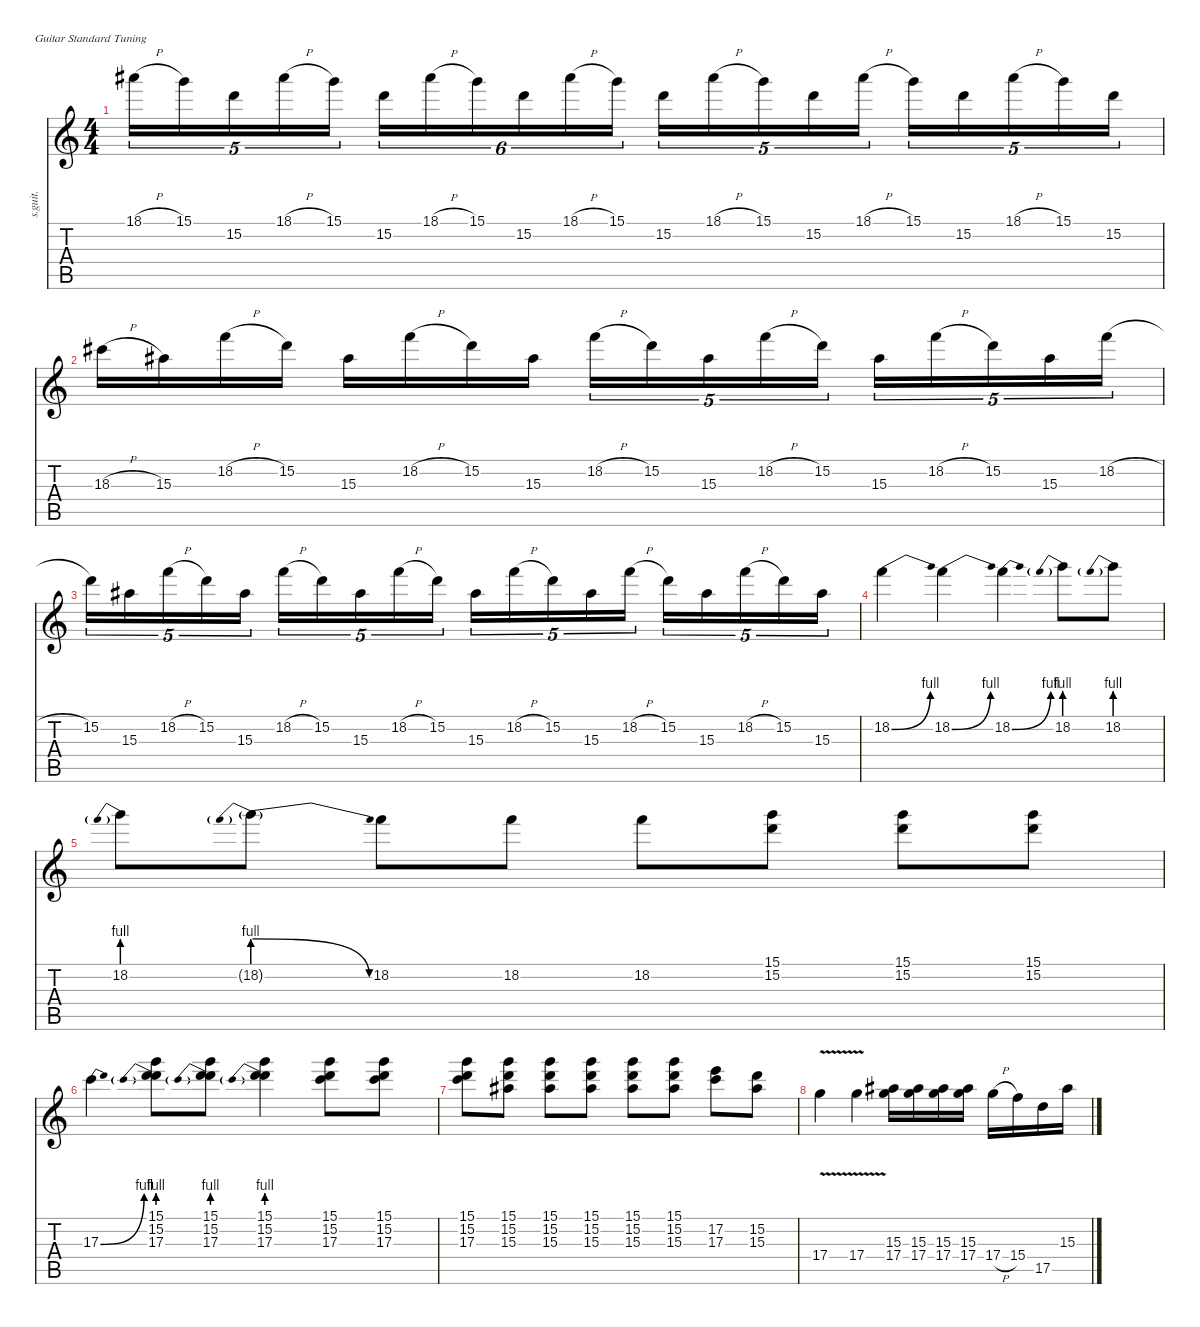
\defaultSystemsLayout 4
\hideDynamics
\bracketExtendMode nobrackets
\track ("Allen Collins (Lead Guitar-Right Stereo)" "s.guit.") {instrument distortionguitar}
\staff {score tabs}
\tuning (E4 B3 G3 D3 A2 E2)
\ts (4 4)
\tempo (150 hide)
\clef g2
\ks c
18.1{h acc #}.16{tu (5 4) lyrics (0 "") lyrics (1 "") lyrics (2 "") lyrics (3 "") lyrics (4 "") dy f} 15.1.16{tu (5 4) lyrics (0 "") lyrics (1 "") lyrics (2 "") lyrics (3 "") lyrics (4 "")} 15.2.16{tu (5 4) lyrics (0 "") lyrics (1 "") lyrics (2 "") lyrics (3 "") lyrics (4 "")} 18.1{h acc #}.16{tu (5 4) lyrics (0 "") lyrics (1 "") lyrics (2 "") lyrics (3 "") lyrics (4 "")} 15.1.16{tu (5 4) lyrics (0 "") lyrics (1 "") lyrics (2 "") lyrics (3 "") lyrics (4 "")} 15.2.16{tu (6 4) lyrics (0 "") lyrics (1 "") lyrics (2 "") lyrics (3 "") lyrics (4 "")} 18.1{h acc #}.16{tu (6 4) lyrics (0 "") lyrics (1 "") lyrics (2 "") lyrics (3 "") lyrics (4 "")} 15.1.16{tu (6 4) lyrics (0 "") lyrics (1 "") lyrics (2 "") lyrics (3 "") lyrics (4 "")} 15.2.16{tu (6 4) lyrics (0 "") lyrics (1 "") lyrics (2 "") lyrics (3 "") lyrics (4 "")} 18.1{h acc #}.16{tu (6 4) lyrics (0 "") lyrics (1 "") lyrics (2 "") lyrics (3 "") lyrics (4 "")} 15.1.16{tu (6 4) lyrics (0 "") lyrics (1 "") lyrics (2 "") lyrics (3 "") lyrics (4 "")} 15.2.16{tu (5 4) lyrics (0 "") lyrics (1 "") lyrics (2 "") lyrics (3 "") lyrics (4 "")} 18.1{h acc #}.16{tu (5 4) lyrics (0 "") lyrics (1 "") lyrics (2 "") lyrics (3 "") lyrics (4 "")} 15.1.16{tu (5 4) lyrics (0 "") lyrics (1 "") lyrics (2 "") lyrics (3 "") lyrics (4 "")} 15.2.16{tu (5 4) lyrics (0 "") lyrics (1 "") lyrics (2 "") lyrics (3 "") lyrics (4 "")} 18.1{h acc #}.16{tu (5 4) lyrics (0 "") lyrics (1 "") lyrics (2 "") lyrics (3 "") lyrics (4 "")} 15.1.16{tu (5 4) lyrics (0 "") lyrics (1 "") lyrics (2 "") lyrics (3 "") lyrics (4 "")} 15.2.16{tu (5 4) lyrics (0 "") lyrics (1 "") lyrics (2 "") lyrics (3 "") lyrics (4 "")} 18.1{h acc #}.16{tu (5 4) lyrics (0 "") lyrics (1 "") lyrics (2 "") lyrics (3 "") lyrics (4 "")} 15.1.16{tu (5 4) lyrics (0 "") lyrics (1 "") lyrics (2 "") lyrics (3 "") lyrics (4 "")} 15.2.16{tu (5 4) lyrics (0 "") lyrics (1 "") lyrics (2 "") lyrics (3 "") lyrics (4 "")} |
18.3{h acc #}.16{lyrics (0 "") lyrics (1 "") lyrics (2 "") lyrics (3 "") lyrics (4 "")} 15.3{acc #}.16{lyrics (0 "") lyrics (1 "") lyrics (2 "") lyrics (3 "") lyrics (4 "")} 18.2{h}.16{lyrics (0 "") lyrics (1 "") lyrics (2 "") lyrics (3 "") lyrics (4 "")} 15.2.16{lyrics (0 "") lyrics (1 "") lyrics (2 "") lyrics (3 "") lyrics (4 "")} 15.3{acc #}.16{lyrics (0 "") lyrics (1 "") lyrics (2 "") lyrics (3 "") lyrics (4 "")} 18.2{h}.16{lyrics (0 "") lyrics (1 "") lyrics (2 "") lyrics (3 "") lyrics (4 "")} 15.2.16{lyrics (0 "") lyrics (1 "") lyrics (2 "") lyrics (3 "") lyrics (4 "")} 15.3{acc #}.16{lyrics (0 "") lyrics (1 "") lyrics (2 "") lyrics (3 "") lyrics (4 "")} 18.2{h}.16{tu (5 4) lyrics (0 "") lyrics (1 "") lyrics (2 "") lyrics (3 "") lyrics (4 "")} 15.2.16{tu (5 4) lyrics (0 "") lyrics (1 "") lyrics (2 "") lyrics (3 "") lyrics (4 "")} 15.3{acc #}.16{tu (5 4) lyrics (0 "") lyrics (1 "") lyrics (2 "") lyrics (3 "") lyrics (4 "")} 18.2{h}.16{tu (5 4) lyrics (0 "") lyrics (1 "") lyrics (2 "") lyrics (3 "") lyrics (4 "")} 15.2.16{tu (5 4) lyrics (0 "") lyrics (1 "") lyrics (2 "") lyrics (3 "") lyrics (4 "")} 15.3{acc #}.16{tu (5 4) lyrics (0 "") lyrics (1 "") lyrics (2 "") lyrics (3 "") lyrics (4 "")} 18.2{h}.16{tu (5 4) lyrics (0 "") lyrics (1 "") lyrics (2 "") lyrics (3 "") lyrics (4 "")} 15.2.16{tu (5 4) lyrics (0 "") lyrics (1 "") lyrics (2 "") lyrics (3 "") lyrics (4 "")} 15.3{acc #}.16{tu (5 4) lyrics (0 "") lyrics (1 "") lyrics (2 "") lyrics (3 "") lyrics (4 "")} 18.2{h}.16{tu (5 4) lyrics (0 "") lyrics (1 "") lyrics (2 "") lyrics (3 "") lyrics (4 "")} |
15.2.16{tu (5 4) lyrics (0 "") lyrics (1 "") lyrics (2 "") lyrics (3 "") lyrics (4 "")} 15.3{acc #}.16{tu (5 4) lyrics (0 "") lyrics (1 "") lyrics (2 "") lyrics (3 "") lyrics (4 "")} 18.2{h}.16{tu (5 4) lyrics (0 "") lyrics (1 "") lyrics (2 "") lyrics (3 "") lyrics (4 "")} 15.2.16{tu (5 4) lyrics (0 "") lyrics (1 "") lyrics (2 "") lyrics (3 "") lyrics (4 "")} 15.3{acc #}.16{tu (5 4) lyrics (0 "") lyrics (1 "") lyrics (2 "") lyrics (3 "") lyrics (4 "")} 18.2{h}.16{tu (5 4) lyrics (0 "") lyrics (1 "") lyrics (2 "") lyrics (3 "") lyrics (4 "")} 15.2.16{tu (5 4) lyrics (0 "") lyrics (1 "") lyrics (2 "") lyrics (3 "") lyrics (4 "")} 15.3{acc #}.16{tu (5 4) lyrics (0 "") lyrics (1 "") lyrics (2 "") lyrics (3 "") lyrics (4 "")} 18.2{h}.16{tu (5 4) lyrics (0 "") lyrics (1 "") lyrics (2 "") lyrics (3 "") lyrics (4 "")} 15.2.16{tu (5 4) lyrics (0 "") lyrics (1 "") lyrics (2 "") lyrics (3 "") lyrics (4 "")} 15.3{acc #}.16{tu (5 4) lyrics (0 "") lyrics (1 "") lyrics (2 "") lyrics (3 "") lyrics (4 "")} 18.2{h}.16{tu (5 4) lyrics (0 "") lyrics (1 "") lyrics (2 "") lyrics (3 "") lyrics (4 "")} 15.2.16{tu (5 4) lyrics (0 "") lyrics (1 "") lyrics (2 "") lyrics (3 "") lyrics (4 "")} 15.3{acc #}.16{tu (5 4) lyrics (0 "") lyrics (1 "") lyrics (2 "") lyrics (3 "") lyrics (4 "")} 18.2{h}.16{tu (5 4) lyrics (0 "") lyrics (1 "") lyrics (2 "") lyrics (3 "") lyrics (4 "")} 15.2.16{tu (5 4) lyrics (0 "") lyrics (1 "") lyrics (2 "") lyrics (3 "") lyrics (4 "")} 15.3{acc #}.16{tu (5 4) lyrics (0 "") lyrics (1 "") lyrics (2 "") lyrics (3 "") lyrics (4 "")} 18.2{h}.16{tu (5 4) lyrics (0 "") lyrics (1 "") lyrics (2 "") lyrics (3 "") lyrics (4 "")} 15.2.16{tu (5 4) lyrics (0 "") lyrics (1 "") lyrics (2 "") lyrics (3 "") lyrics (4 "")} 15.3{acc #}.16{tu (5 4) lyrics (0 "") lyrics (1 "") lyrics (2 "") lyrics (3 "") lyrics (4 "")} |
18.2{be (bend 0 0 30 4)}.4{lyrics (0 "") lyrics (1 "") lyrics (2 "") lyrics (3 "") lyrics (4 "")} 18.2{be (bend 0 0 30 4)}.4{lyrics (0 "") lyrics (1 "") lyrics (2 "") lyrics (3 "") lyrics (4 "")} 18.2{be (bend 0 0 30 4)}.4{lyrics (0 "") lyrics (1 "") lyrics (2 "") lyrics (3 "") lyrics (4 "")} 18.2{be (prebend 0 4 60 4)}.8{lyrics (0 "") lyrics (1 "") lyrics (2 "") lyrics (3 "") lyrics (4 "")} 18.2{be (prebend 0 4 60 4)}.8{lyrics (0 "") lyrics (1 "") lyrics (2 "") lyrics (3 "") lyrics (4 "")} |
18.2{be (prebend 0 4 60 4)}.8{lyrics (0 "") lyrics (1 "") lyrics (2 "") lyrics (3 "") lyrics (4 "")} 18.2{be (prebendrelease 0 4 40.199999999999996 0) g}.8{lyrics (0 "") lyrics (1 "") lyrics (2 "") lyrics (3 "") lyrics (4 "")} 18.2.8{lyrics (0 "") lyrics (1 "") lyrics (2 "") lyrics (3 "") lyrics (4 "")} 18.2.8{lyrics (0 "") lyrics (1 "") lyrics (2 "") lyrics (3 "") lyrics (4 "")} 18.2.8{lyrics (0 "") lyrics (1 "") lyrics (2 "") lyrics (3 "") lyrics (4 "")} (15.1 15.2).8{lyrics (0 "") lyrics (1 "") lyrics (2 "") lyrics (3 "") lyrics (4 "")} (15.1 15.2).8{lyrics (0 "") lyrics (1 "") lyrics (2 "") lyrics (3 "") lyrics (4 "")} (15.1 15.2).8{lyrics (0 "") lyrics (1 "") lyrics (2 "") lyrics (3 "") lyrics (4 "")} |
17.3{be (bend 0 0 30 4)}.4{lyrics (0 "") lyrics (1 "") lyrics (2 "") lyrics (3 "") lyrics (4 "")} (15.1 15.2 17.3{be (prebend 0 4 60 4)}).8{lyrics (0 "") lyrics (1 "") lyrics (2 "") lyrics (3 "") lyrics (4 "")} (15.1 15.2 17.3{be (prebend 0 4 60 4)}).8{lyrics (0 "") lyrics (1 "") lyrics (2 "") lyrics (3 "") lyrics (4 "")} (15.1 15.2 17.3{be (prebend 0 4 60 4)}).4{lyrics (0 "") lyrics (1 "") lyrics (2 "") lyrics (3 "") lyrics (4 "")} (15.1 15.2 17.3).8{lyrics (0 "") lyrics (1 "") lyrics (2 "") lyrics (3 "") lyrics (4 "")} (15.1 15.2 17.3).8{lyrics (0 "") lyrics (1 "") lyrics (2 "") lyrics (3 "") lyrics (4 "")} |
(15.1 15.2 17.3).8{lyrics (0 "") lyrics (1 "") lyrics (2 "") lyrics (3 "") lyrics (4 "")} (15.1 15.2 15.3{acc #}).8{lyrics (0 "") lyrics (1 "") lyrics (2 "") lyrics (3 "") lyrics (4 "")} (15.1 15.2 15.3{acc #}).8{lyrics (0 "") lyrics (1 "") lyrics (2 "") lyrics (3 "") lyrics (4 "")} (15.1 15.2 15.3{acc #}).8{lyrics (0 "") lyrics (1 "") lyrics (2 "") lyrics (3 "") lyrics (4 "")} (15.1 15.2 15.3{acc #}).8{lyrics (0 "") lyrics (1 "") lyrics (2 "") lyrics (3 "") lyrics (4 "")} (15.1 15.2 15.3{acc #}).8{lyrics (0 "") lyrics (1 "") lyrics (2 "") lyrics (3 "") lyrics (4 "")} (17.2 17.3).8{lyrics (0 "") lyrics (1 "") lyrics (2 "") lyrics (3 "") lyrics (4 "")} (15.2 15.3{acc #}).8{lyrics (0 "") lyrics (1 "") lyrics (2 "") lyrics (3 "") lyrics (4 "")} |
17.4{v}.4{lyrics (0 "") lyrics (1 "") lyrics (2 "") lyrics (3 "") lyrics (4 "")} 17.4{v}.4{lyrics (0 "") lyrics (1 "") lyrics (2 "") lyrics (3 "") lyrics (4 "")} (15.3{acc #} 17.4).16{lyrics (0 "") lyrics (1 "") lyrics (2 "") lyrics (3 "") lyrics (4 "")} (15.3{acc #} 17.4).16{lyrics (0 "") lyrics (1 "") lyrics (2 "") lyrics (3 "") lyrics (4 "")} (15.3{acc #} 17.4).16{lyrics (0 "") lyrics (1 "") lyrics (2 "") lyrics (3 "") lyrics (4 "")} (15.3{acc #} 17.4).16{lyrics (0 "") lyrics (1 "") lyrics (2 "") lyrics (3 "") lyrics (4 "")} 17.4{h}.16{lyrics (0 "") lyrics (1 "") lyrics (2 "") lyrics (3 "") lyrics (4 "")} 15.4.16{lyrics (0 "") lyrics (1 "") lyrics (2 "") lyrics (3 "") lyrics (4 "")} 17.5.16{lyrics (0 "") lyrics (1 "") lyrics (2 "") lyrics (3 "") lyrics (4 "")} 15.3{acc #}.16{lyrics (0 "") lyrics (1 "") lyrics (2 "") lyrics (3 "") lyrics (4 "")}
